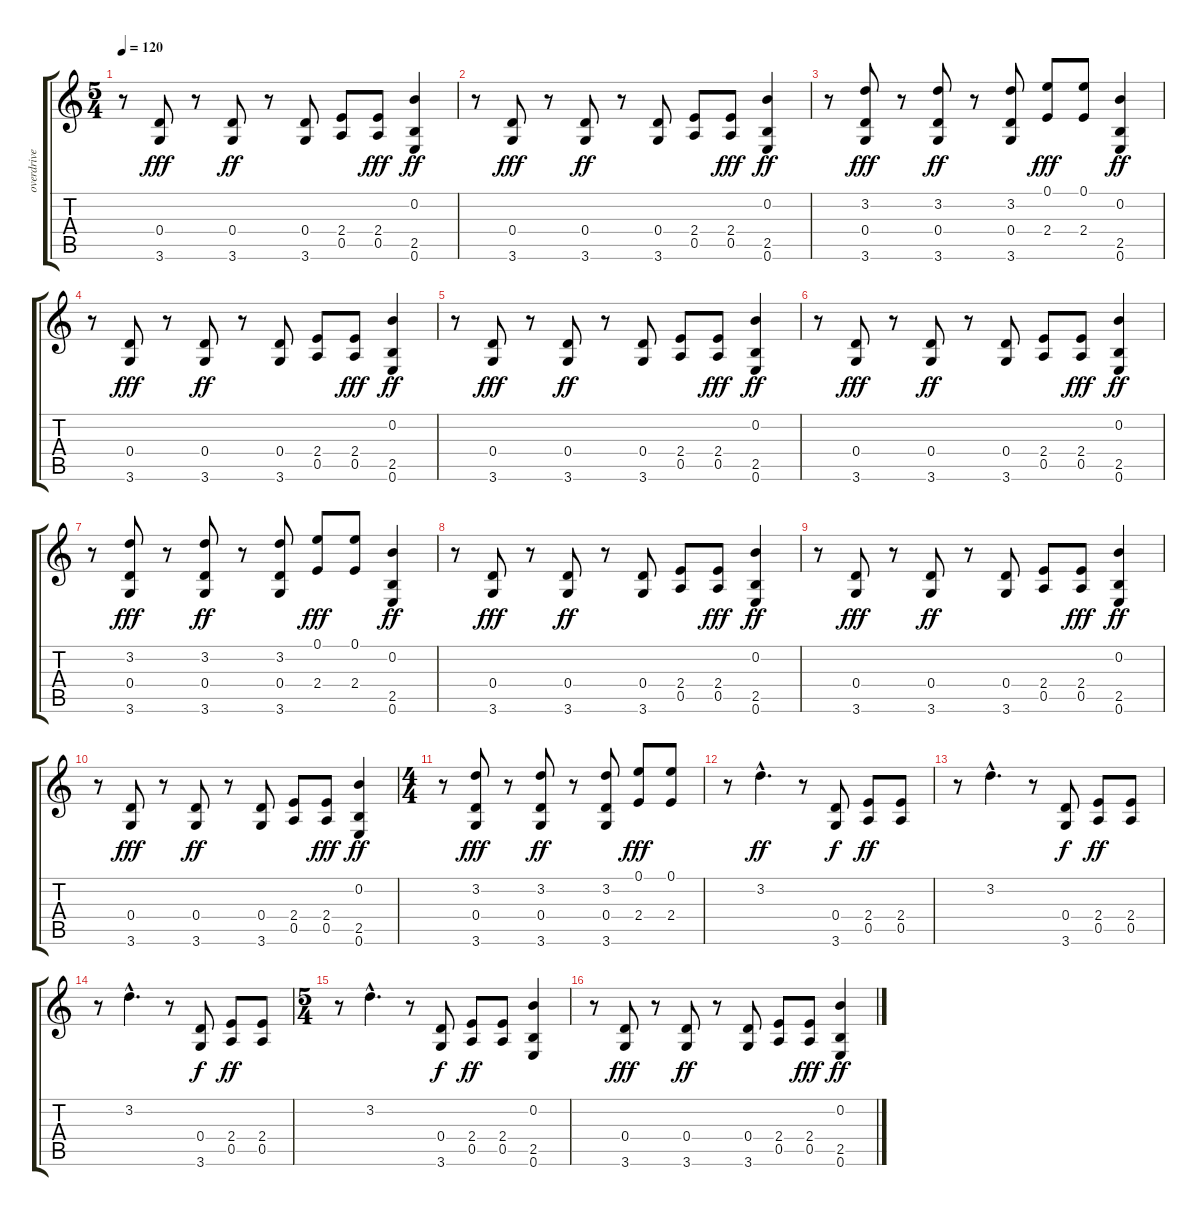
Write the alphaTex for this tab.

\track ("overdrive gt" "overdrive ") {instrument overdrivenguitar}
\staff {score tabs}
\tuning (E4 B3 G3 D3 A2 E2) {hide}
\ts (5 4)
\tempo 120
\clef g2
\ks c
r.8{dy ff} (0.4 3.6).8{dy fff} r.8 (0.4 3.6).8{dy ff} r.8 (0.4 3.6).8 (2.4 0.5).8 (2.4 0.5).8{dy fff} (0.2 2.5 0.6).4{dy ff} |
r.8 (0.4 3.6).8{dy fff} r.8 (0.4 3.6).8{dy ff} r.8 (0.4 3.6).8 (2.4 0.5).8 (2.4 0.5).8{dy fff} (0.2 2.5 0.6).4{dy ff} |
r.8 (3.2 0.4 3.6).8{dy fff} r.8 (3.2 0.4 3.6).8{dy ff} r.8 (3.2 0.4 3.6).8 (0.1 2.4).8{dy fff} (0.1 2.4).8 (0.2 2.5 0.6).4{dy ff} |
r.8 (0.4 3.6).8{dy fff} r.8 (0.4 3.6).8{dy ff} r.8 (0.4 3.6).8 (2.4 0.5).8 (2.4 0.5).8{dy fff} (0.2 2.5 0.6).4{dy ff} |
r.8 (0.4 3.6).8{dy fff} r.8 (0.4 3.6).8{dy ff} r.8 (0.4 3.6).8 (2.4 0.5).8 (2.4 0.5).8{dy fff} (0.2 2.5 0.6).4{dy ff} |
r.8 (0.4 3.6).8{dy fff} r.8 (0.4 3.6).8{dy ff} r.8 (0.4 3.6).8 (2.4 0.5).8 (2.4 0.5).8{dy fff} (0.2 2.5 0.6).4{dy ff} |
r.8 (3.2 0.4 3.6).8{dy fff} r.8 (3.2 0.4 3.6).8{dy ff} r.8 (3.2 0.4 3.6).8 (0.1 2.4).8{dy fff} (0.1 2.4).8 (0.2 2.5 0.6).4{dy ff} |
r.8 (0.4 3.6).8{dy fff} r.8 (0.4 3.6).8{dy ff} r.8 (0.4 3.6).8 (2.4 0.5).8 (2.4 0.5).8{dy fff} (0.2 2.5 0.6).4{dy ff} |
r.8 (0.4 3.6).8{dy fff} r.8 (0.4 3.6).8{dy ff} r.8 (0.4 3.6).8 (2.4 0.5).8 (2.4 0.5).8{dy fff} (0.2 2.5 0.6).4{dy ff} |
r.8 (0.4 3.6).8{dy fff} r.8 (0.4 3.6).8{dy ff} r.8 (0.4 3.6).8 (2.4 0.5).8 (2.4 0.5).8{dy fff} (0.2 2.5 0.6).4{dy ff} |
\ts (4 4)
r.8 (3.2 0.4 3.6).8{dy fff} r.8 (3.2 0.4 3.6).8{dy ff} r.8 (3.2 0.4 3.6).8 (0.1 2.4).8{dy fff} (0.1 2.4).8 |
r.8 3.2{hac}.4{d dy ff} r.8 (0.4 3.6).8{dy f} (2.4 0.5).8{dy ff} (2.4 0.5).8 |
r.8 3.2{hac}.4{d} r.8 (0.4 3.6).8{dy f} (2.4 0.5).8{dy ff} (2.4 0.5).8 |
r.8 3.2{hac}.4{d} r.8 (0.4 3.6).8{dy f} (2.4 0.5).8{dy ff} (2.4 0.5).8 |
\ts (5 4)
r.8 3.2{hac}.4{d} r.8 (0.4 3.6).8{dy f} (2.4 0.5).8{dy ff} (2.4 0.5).8 (0.2 2.5 0.6).4 |
r.8 (0.4 3.6).8{dy fff} r.8 (0.4 3.6).8{dy ff} r.8 (0.4 3.6).8 (2.4 0.5).8 (2.4 0.5).8{dy fff} (0.2 2.5 0.6).4{dy ff}
